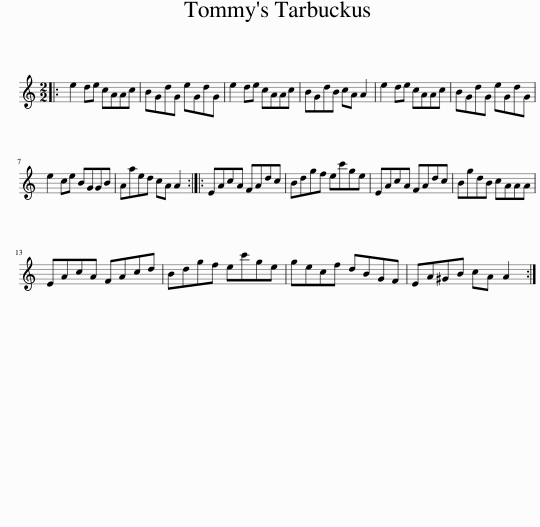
X:1
L:1/8
M:2/2
I:linebreak $
K:C
V:1 treble
V:1
|: e2 de cAAc | BGdG eGdG | e2 de cAAc | BGdB cA A2 | e2 de cAAc | %5
 BGdG eGdG |$ e2 ce BGGB | Aaed cA A2 :: EAcA FAdc | Bdgf ec'ge | %10
 EAcA FAdc | BgdB cAAA |$ EAcA FAcd | Bdgf ec'ge | gecf dBGF | %15
 EA^GB cA A2 :| %16
